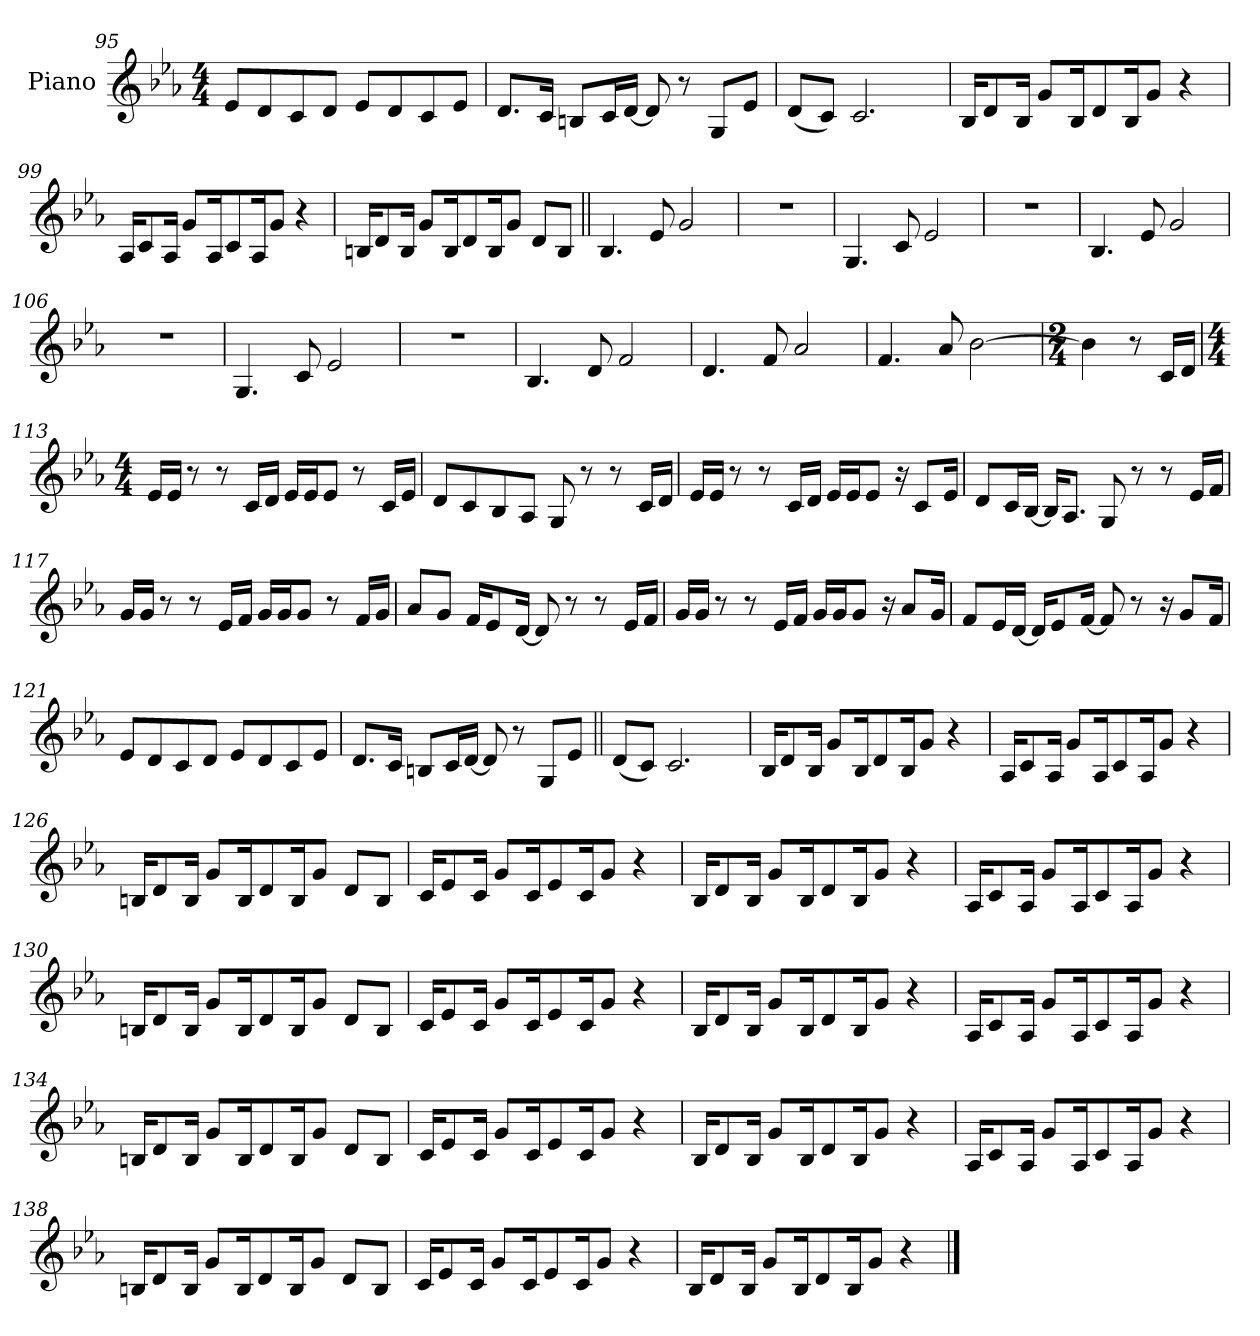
**kern
*part1
*staff1
*I"Piano
*I'Pno.
*clefG2
*k[b-e-a-]
*M4/4
=95
8e-/L
8d/
8c/
8d/J
8e-/L
8d/
8c/
8e-/J
=96
8.d/L
16c/Jk
8Bn/L
16c/L
[16d/JJ
8d/]
8r
8G/L
8e-/J
=97
(<8d/L
8c/J)
2.c/
=98
16B-!/KL
8d!/
16B-!/Jk
8g!/L
16B-!/K
8d!/
16B-!/K
8g!/J
4r
=99
16A-!/KL
8c!/
16A-!/Jk
8g!/L
16A-!/K
8c!/
16A-!/K
8g!/J
4r
=100
16Bn!/KL
8d!/
16B!/Jk
8g!/L
16B!/K
8d!/
16B!/K
8g!/J
8d!/L
8B!/J
=101||
4.B-/
8e-/
2g/
=102
1r
=103
4.G/
8c/
2e-/
=104
1r
=105
4.B-/
8e-/
2g/
=106
1r
=107
4.G/
8c/
2e-/
=108
1r
=109
4.B-/
8d/
2f/
=110
4.d/
8f/
2a-/
=111
4.f/
8a-/
[2b-\
=112
*M2/4
4b-\]
8r
16c/LL
16d/JJ
=113
*M4/4
16e-/LL
16e-/JJ
8r
8r
16c/LL
16d/JJ
16e-/LL
16e-/J
8e-/J
8r
16c/LL
16e-/JJ
=114
8d/L
8c/
8B-/
8A-/J
8G/
8r
8r
16c/LL
16d/JJ
=115
16e-/LL
16e-/JJ
8r
8r
16c/LL
16d/JJ
16e-/LL
16e-/J
8e-/J
16r
8c/L
16e-/Jk
=116
8d/L
16c/L
[16B-/JJ
16B-/KL]
8.A-/J
8G/
8r
8r
16e-/LL
16f/JJ
=117
16g/LL
16g/JJ
8r
8r
16e-/LL
16f/JJ
16g/LL
16g/J
8g/J
8r
16f/LL
16g/JJ
=118
8a-/L
8g/J
16f/KL
8e-/
[16d/Jk
8d/]
8r
8r
16e-/LL
16f/JJ
=119
16g/LL
16g/JJ
8r
8r
16e-/LL
16f/JJ
16g/LL
16g/J
8g/J
16r
8a-/L
16g/Jk
=120
8f/L
16e-/L
[16d/JJ
16d/KL]
8e-/
[16f/Jk
8f/]
8r
16r
8g/L
16f/Jk
=121
8e-/L
8d/
8c/
8d/J
8e-/L
8d/
8c/
8e-/J
=122
8.d/L
16c/Jk
8Bn/L
16c/L
[16d/JJ
8d/]
8r
8G/L
8e-/J
=123||
(<8d/L
8c/J)
2.c/
=124
16B-!/KL
8d!/
16B-!/Jk
8g!/L
16B-!/K
8d!/
16B-!/K
8g!/J
4r
=125
16A-!/KL
8c!/
16A-!/Jk
8g!/L
16A-!/K
8c!/
16A-!/K
8g!/J
4r
=126
16Bn!/KL
8d!/
16B!/Jk
8g!/L
16B!/K
8d!/
16B!/K
8g!/J
8d!/L
8B!/J
=127
16c!/KL
8e-!/
16c!/Jk
8g!/L
16c!/K
8e-!/
16c!/K
8g!/J
4r
=128
16B-!/KL
8d!/
16B-!/Jk
8g!/L
16B-!/K
8d!/
16B-!/K
8g!/J
4r
=129
16A-!/KL
8c!/
16A-!/Jk
8g!/L
16A-!/K
8c!/
16A-!/K
8g!/J
4r
=130
16Bn!/KL
8d!/
16B!/Jk
8g!/L
16B!/K
8d!/
16B!/K
8g!/J
8d!/L
8B!/J
=131
16c!/KL
8e-!/
16c!/Jk
8g!/L
16c!/K
8e-!/
16c!/K
8g!/J
4r
=132
16B-!/KL
8d!/
16B-!/Jk
8g!/L
16B-!/K
8d!/
16B-!/K
8g!/J
4r
=133
16A-!/KL
8c!/
16A-!/Jk
8g!/L
16A-!/K
8c!/
16A-!/K
8g!/J
4r
=134
16Bn!/KL
8d!/
16B!/Jk
8g!/L
16B!/K
8d!/
16B!/K
8g!/J
8d!/L
8B!/J
=135
16c!/KL
8e-!/
16c!/Jk
8g!/L
16c!/K
8e-!/
16c!/K
8g!/J
4r
=136
16B-!/KL
8d!/
16B-!/Jk
8g!/L
16B-!/K
8d!/
16B-!/K
8g!/J
4r
=137
16A-!/KL
8c!/
16A-!/Jk
8g!/L
16A-!/K
8c!/
16A-!/K
8g!/J
4r
=138
16Bn!/KL
8d!/
16B!/Jk
8g!/L
16B!/K
8d!/
16B!/K
8g!/J
8d!/L
8B!/J
=139
16c!/KL
8e-!/
16c!/Jk
8g!/L
16c!/K
8e-!/
16c!/K
8g!/J
4r
=140
16B-!/KL
8d!/
16B-!/Jk
8g!/L
16B-!/K
8d!/
16B-!/K
8g!/J
4r
==
*-
